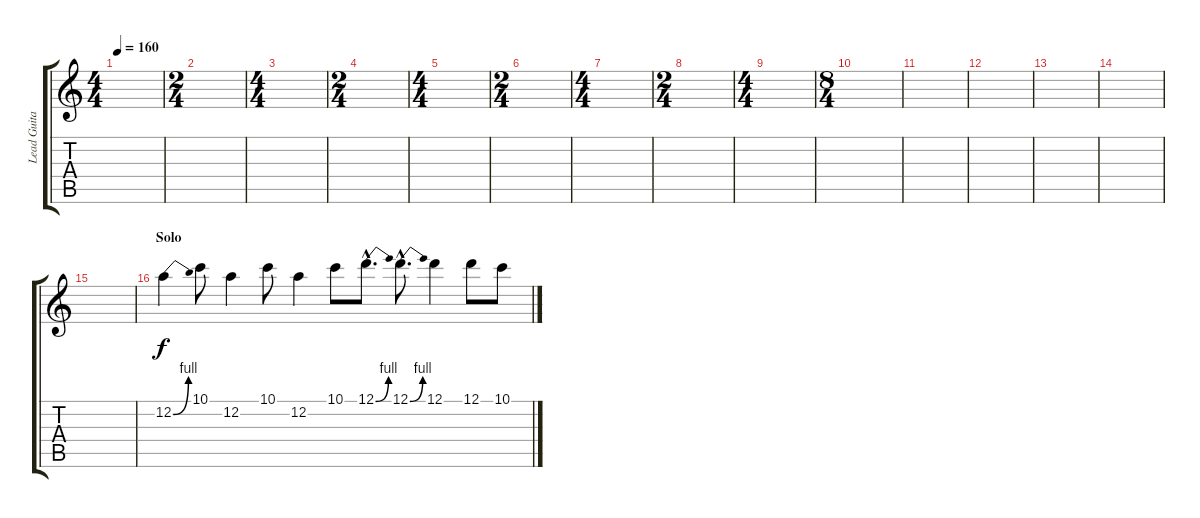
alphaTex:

\track ("Lead Guitar" "Lead Guita") {instrument distortionguitar}
\staff {score tabs}
\tuning (D4 A3 F3 C3 G2 D2) {hide}
\ts (4 4)
\tempo 160
\clef g2
\ks c
|
\ts (2 4)
|
\ts (4 4)
|
\ts (2 4)
|
\ts (4 4)
|
\ts (2 4)
|
\ts (4 4)
|
\ts (2 4)
|
\ts (4 4)
|
\ts (8 4)
|
|
|
|
|
|
\section ("" "Solo")
12.2{be (bend 0 0 60 4)}.4 10.1.8 12.2.4 10.1.8 12.2.4 10.1.8 12.1{be (bend 0 0 60 4) hac}.8{d} 12.1{be (bend 0 0 60 4) hac}.8{d} 12.1.4 12.1.8 10.1.8
